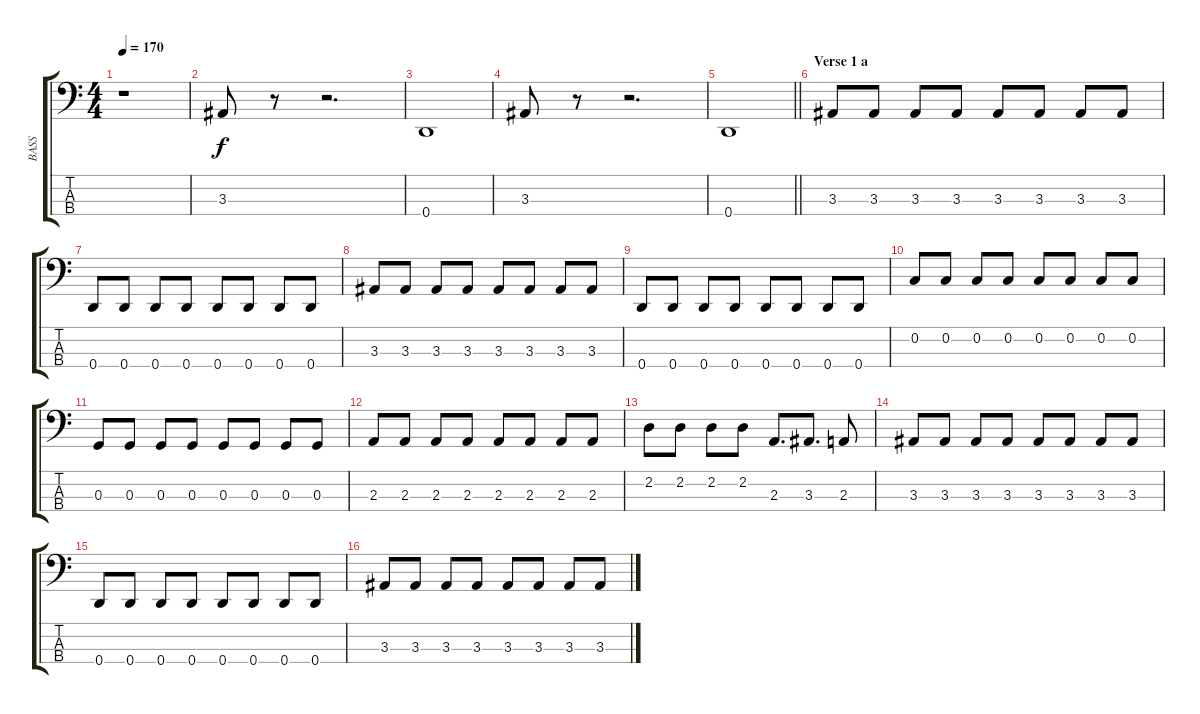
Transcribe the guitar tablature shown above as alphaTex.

\track ("BASS" "BASS") {instrument electricbasspick}
\staff {score tabs}
\tuning (F2 C2 G1 D1) {hide}
\ts (4 4)
\tempo 170
\clef f4
\ks c
r.1{dy f instrument electricbasspick} |
3.3.8 r.8 r.2{d} |
0.4.1 |
3.3.8 r.8 r.2{d} |
\barLineRight lightlight
0.4.1 |
\section ("" "Verse 1 a")
3.3.8 3.3.8 3.3.8 3.3.8 3.3.8 3.3.8 3.3.8 3.3.8 |
0.4.8 0.4.8 0.4.8 0.4.8 0.4.8 0.4.8 0.4.8 0.4.8 |
3.3.8 3.3.8 3.3.8 3.3.8 3.3.8 3.3.8 3.3.8 3.3.8 |
0.4.8 0.4.8 0.4.8 0.4.8 0.4.8 0.4.8 0.4.8 0.4.8 |
0.2.8 0.2.8 0.2.8 0.2.8 0.2.8 0.2.8 0.2.8 0.2.8 |
0.3.8 0.3.8 0.3.8 0.3.8 0.3.8 0.3.8 0.3.8 0.3.8 |
2.3.8 2.3.8 2.3.8 2.3.8 2.3.8 2.3.8 2.3.8 2.3.8 |
2.2.8 2.2.8 2.2.8 2.2.8 2.3.8{d} 3.3.8{d} 2.3.8 |
3.3.8 3.3.8 3.3.8 3.3.8 3.3.8 3.3.8 3.3.8 3.3.8 |
0.4.8 0.4.8 0.4.8 0.4.8 0.4.8 0.4.8 0.4.8 0.4.8 |
3.3.8 3.3.8 3.3.8 3.3.8 3.3.8 3.3.8 3.3.8 3.3.8
